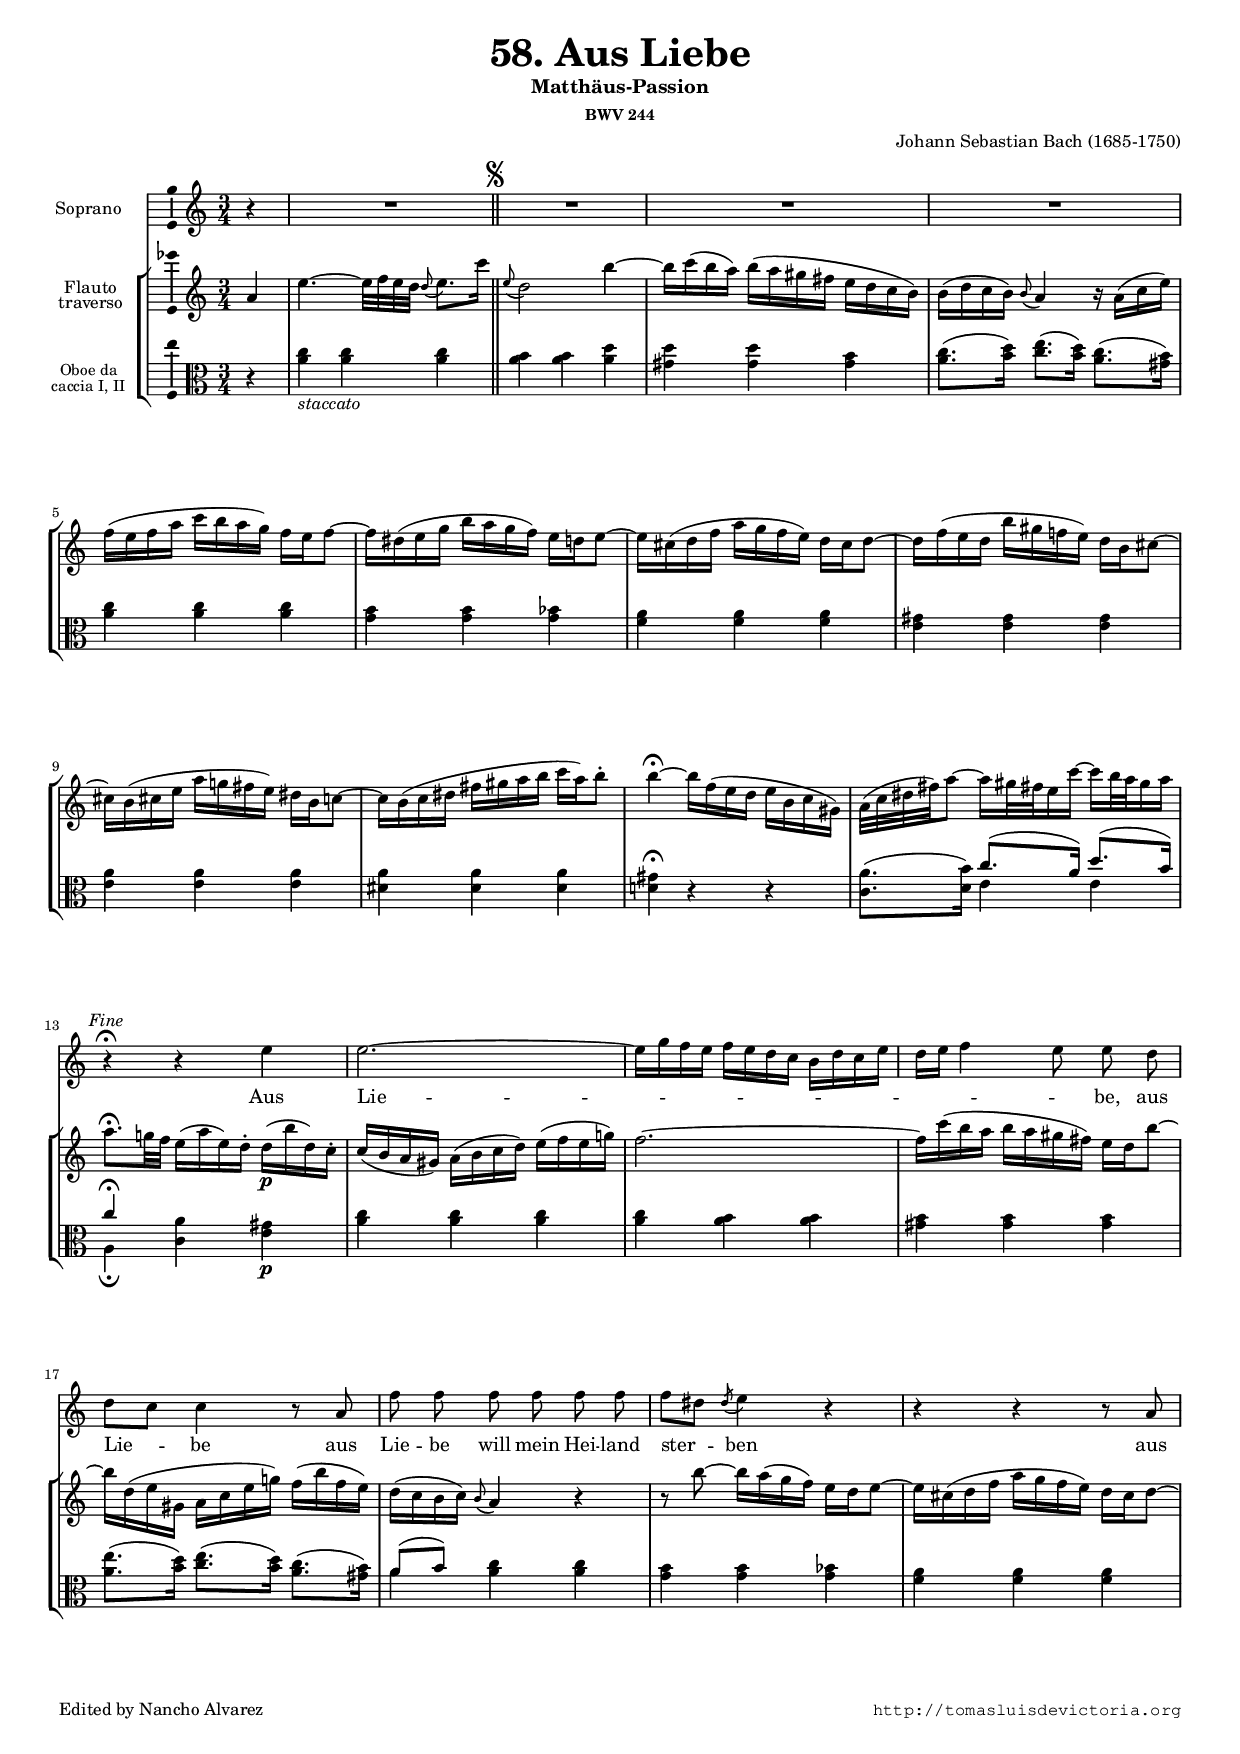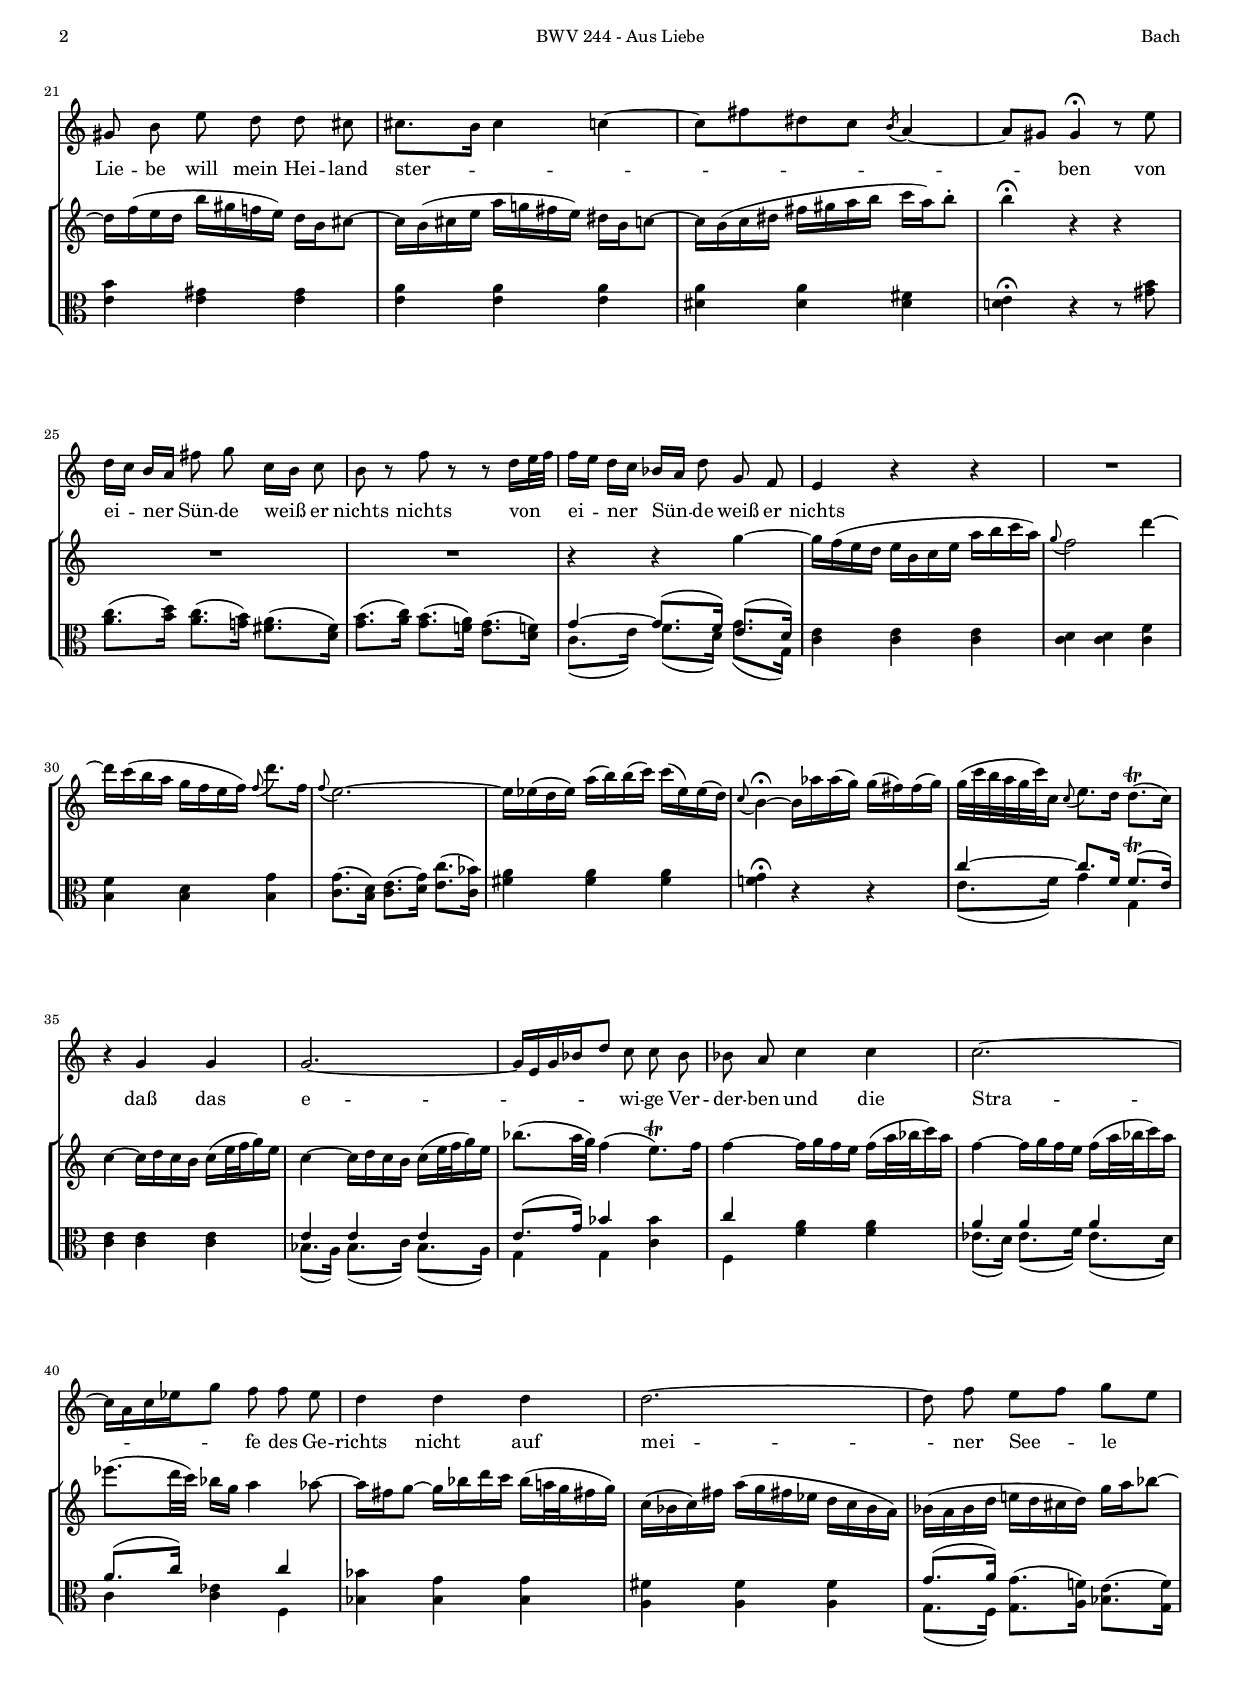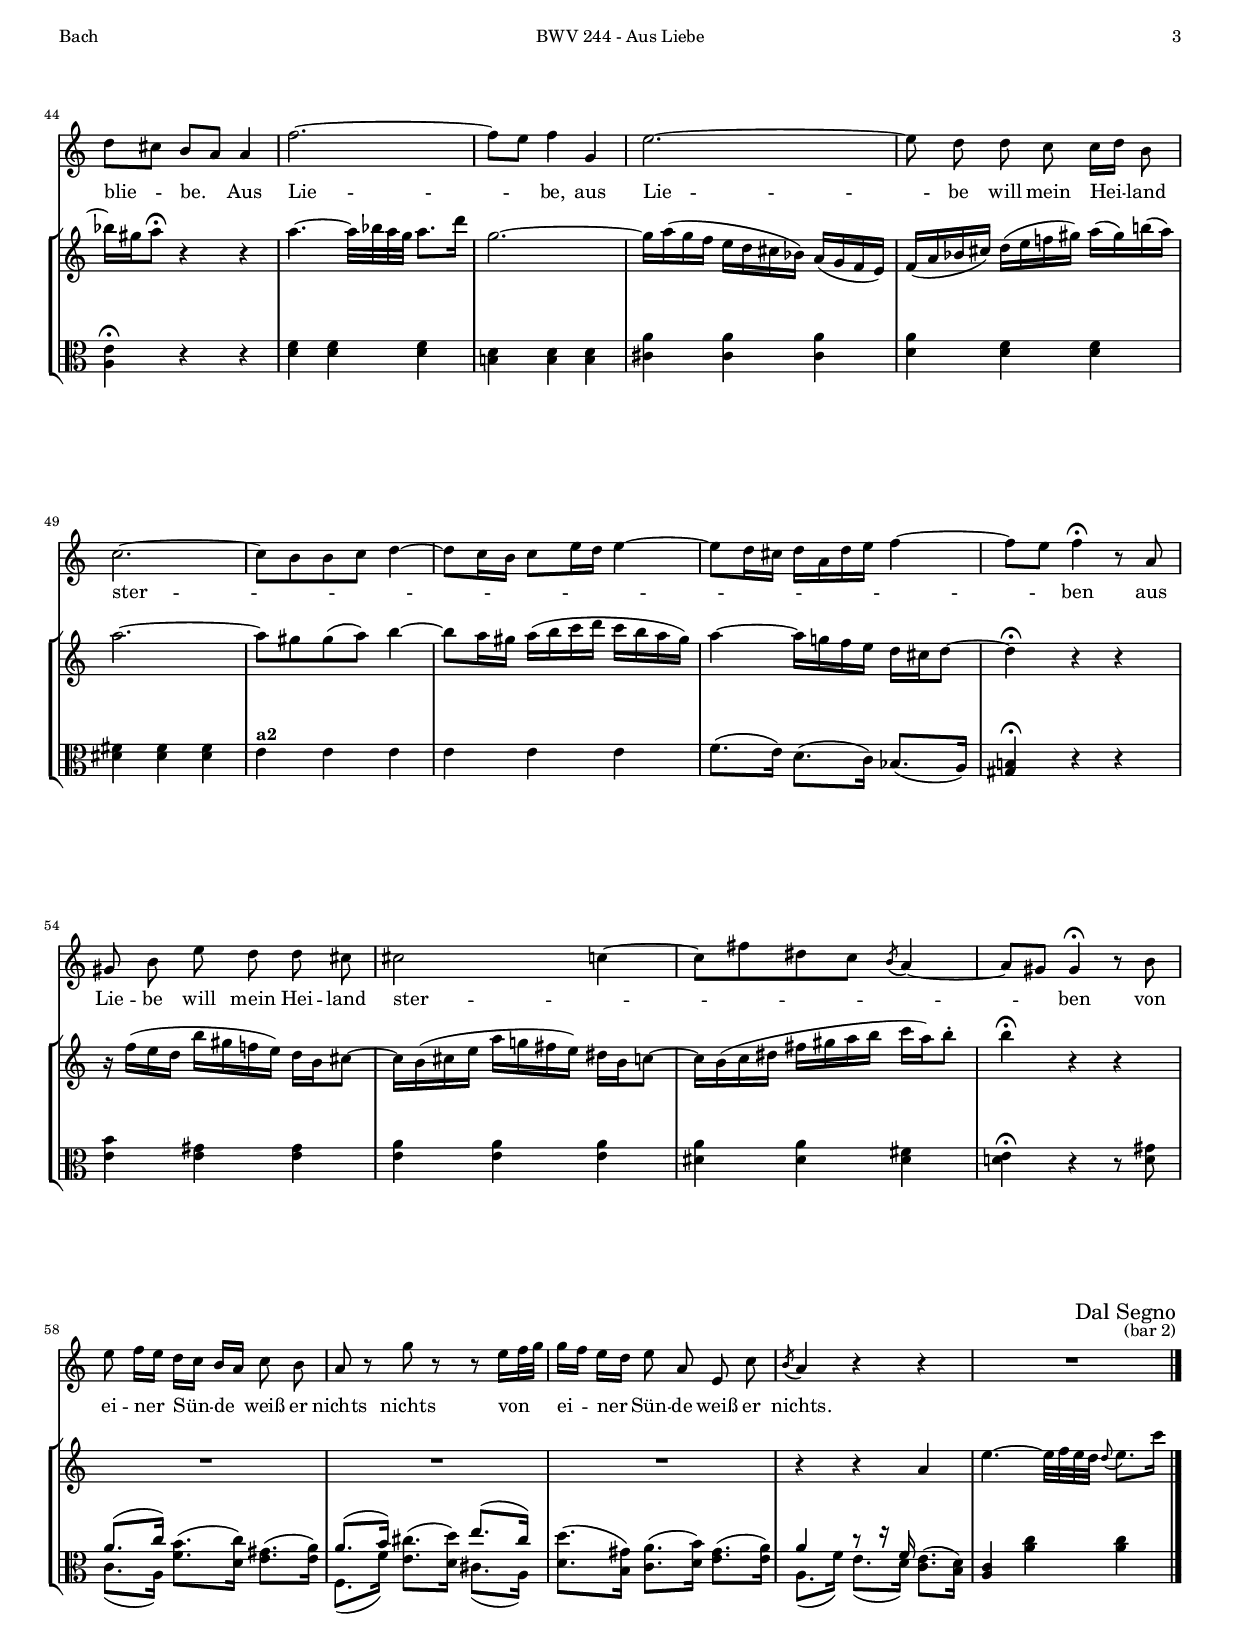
\version "2.18.0"

#(set-default-paper-size "a4")
#(set-global-staff-size 15.0)
#(ly:set-option 'point-and-click #f)
%nomobile

italicas=\override LyricText.font-shape = #'italic
rectas=\override LyricText.font-shape = #'upright
ss=\once \set suggestAccidentals = ##t
mtempo={\tempo 4 = 52}
pfermata=\markup{"(" \musicglyph #"scripts.ufermata" ")"}

htitle="BWV 244 - Aus Liebe"
hcomposer="Bach"

\header {
	title=\markup{\fontsize #3 "58. Aus Liebe"}
	subtitle="Matthäus-Passion"
        subsubtitle=\markup{"BWV 244" \vspace #0 }
        composer="Johann Sebastian Bach (1685-1750)"
        pdfauthor=\composer
       %opus="(-)"
	%poet=\markup{}
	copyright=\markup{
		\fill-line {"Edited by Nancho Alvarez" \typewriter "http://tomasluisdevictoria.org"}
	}
%	tagline=""
}

global={
  \compressFullBarRests
  \key c \major \time 3/4 \partial 4 \skip 4
  \skip 1*3/4 \bar "||"
  \mark \markup{\smaller \musicglyph #"scripts.segno"}
  \grace s8
  \skip 1*3/4*61 \bar "|."
  \override Score.RehearsalMark.self-alignment-X=#right
  \override Score.RehearsalMark.padding = #1.5
  \mark \markup{\right-column{"Dal Segno" \fontsize #-2 "(bar 2)"}}

}


soprano=\relative c''{
        \set autoBeaming=##f
        r4
        R1*3/4
        R1*3/4*11
        \once \override TextScript.X-offset = #-2
        s4*0^\markup{\center-column{\raise #-1 \italic "Fine" \fermata }}
        r4 r e
        e2. ~
        e16[ g f e] f[ e d c] b[ d c e]
        d[ e] f4 e8 e8 d
        d8[ c] c4 r8 a
        f' f f f f f
        f[ dis] \acciaccatura{dis8} e4 r
        r4 r r8 a,
        gis b e d d cis
        cis8.[ b16] cis4 c ~
        c8[ fis dis c] \acciaccatura{b8} a4 ~
        a8[ gis] gis4^\fermata r8 e'
        d16[ c] b[ a] fis'8 g c,16[ b] c8
        b r f' r r d16[ e32 f]
        f16[ e] d[ c] bes[ a] d8 g, f
        e4 r r
        R1*3/4*6
        r4 g g
        g2. ~
        g16[ e g bes d8] c8 c bes
        bes a c4 c
        c2. ~
        c16[ a c ees g8] f f ees
        d4 d d
        d2. ~
        d8 f e[ f] g[ e]
        d[ cis] b[ a] a4
        f'2. ~
        f8[ e] f4 g,
        e'2. ~
        e8 d d c c16[ d] b8
        c2. ~
        c8[ b b c] d4 ~
        d8[ c16 b] c8[ e16 d] e4 ~
        e8[ d16 cis] d[ a d e] f4 ~
        f8[ e] f4^\fermata r8 a,
        gis8 b e d d cis
        cis2 c4 ~
        c8[ fis dis c] \acciaccatura{b8} a4 ~
        a8[ gis] gis4^\fermata r8 b
        e f16[ e] d[ c] b[ a] c8 b
        a8 r8 g' r r e16[ f32 g]
        g16[ f] e16[ d] e8 a, e c'
        \acciaccatura{b8} a4 r4 r4
        R1*3/4
	}

flauta = \relative c'' {
  \set autoBeaming=##t
  a4 e'4. ~ e32 f e d \appoggiatura{d8} e8. c'16
  \appoggiatura{e,8}
  d2 b'4 ~
  b16 c( b a) b( a gis fis e d c b)
  b16( d c b) \appoggiatura{b8} a4 r16 a( c e)
  f( e f a c b a g) f e f8 ~
  f16 dis( e g b a g f) e d e8 ~
  e16 cis( d f a g f e) d16 cis d8 ~
  d16 f( e d b' gis f! e) d b cis8 ~
  cis16 b( cis e a g! fis e) dis b c8 ~
  c16 b( c dis fis gis a b c a) b8-.
  b4^\fermata ~ b16 f( e d e b c gis)
  a32( c dis fis) a8 ~ a16 gis32 fis! e16 c' ~ c b32 a gis16 a
  \once \override TextScript.X-offset = #-2
  a8.^\fermata g!32 f e16( a e) d-. d(-\p b' d,) c-.
  c16( b a gis) a( b c d) e( f e g!)
  f2. ~
  f16 c'( b a b a gis fis) e d b'8 ~
  b16 d,( e gis, a c e g!) f( b f e)
  d( c b c) \appoggiatura b8 a4 r4
  r8 b' ~ b16 a( g f) e d e8 ~
  e16 cis( d f a g f e) d cis d8 ~
  d16 f( e d b' gis f! e) d b cis8 ~
  cis16 b( cis e a g! fis e) dis b c8 ~
  c16 b( c dis fis gis a b c a) b8-.
  b4^\fermata r4 r
  R1*3/4*2
  r4 r g ~
  g16 f( e d e b c e a b c a)
  % g16 f( e d e c e g a b c a) en BWV
  \appoggiatura g8 f2 d'4 ~
  d16 c( b a g f e f) \appoggiatura f8 d'8. f,16
  \appoggiatura f8 e2. ~
  e16 ees( d ees) a( b) b( c) c( ees,) ees( d)
  \appoggiatura c8 b4^\fermata ~ b16 aes' aes( g) g( fis) fis( g)
  g32( c b a g c) c,16 \appoggiatura c8 e8. d16 d8.^\trill( c16)
  c4 ~ c16 d c b c( e32 f g16) e
  c4 ~ c16 d c b c( e32 f g16) e
  bes'8.( a32 g) f4( e8.)^\trill f16
  f4 ~ f16 g f e f( a32 bes c16) a
  f4 ~ f16 g f e f( a32 bes c16) a
  ees'8.( d32 c) bes16 g a4 aes8 ~
  aes16 fis g8 ~ g16 bes d c bes( a32 g fis!16 g)
  c,( bes c) fis a( g fis! ees d c bes a)
  bes( a bes d e! d cis d) g a bes8 ~
  bes16 gis a8^\fermata r4 r
  a4. ~ a32 bes a g a8. d16
  g,2. ~
  g16 a( g f e d cis bes) a( g f e)
  f16( a bes cis) d( e f! gis) a( gis) b!( a)
  a2. ~
  a8 gis gis( a) b4 ~
  b8 a16 gis a( b c d c b a gis)
  a4 ~ a16 g! f e d cis d8 ~
  d4^\fermata r r
  r16 f( e d b' gis f! e) d b cis8 ~
  cis16 b( cis e a g! fis e) dis b c8 ~
  c16 b( c dis fis gis a b c a) b8-.
  b4^\fermata r r
  R1*3/4*3
  r4 r a,
  e'4. ~ e32 f e d \appoggiatura d8 e8. c'16
}

oboeuno=\relative c''{
  \set autoBeaming=##t
  r4
  c4_\markup{\italic "staccato"} c c
  b4 b d
  d d b
  c8.( d16) e8.( d16) c8.( b16)
  c4 c c
  b b bes
  a a a
  gis gis gis
  a a a
  a a a
  gis^\fermata r r
  a8.( b16) c8.( a16) d8.( b16)
  c4^\fermata a gis-\p
  c c c
  c b b
  b b b
  e8.( d16) e8.( d16) c8.( b16)
  a8( b) c4 c
  b b bes
  a a a
  b gis gis
  a a a
  a a fis
  e4^\fermata r4 r8 b'
  c8.( d16) c8.( b16) a8.( fis16)
  b8.( c16) b8.( a16) g8.( f!16)
  g4 ~ g8.( f16) e8.( d16)
  e4 e e
  d d f
  f d g
  g8.( d16) e8.( g16) c8.( bes16)
  a4 a a
  g^\fermata r r
  c4 ~ c8. f,16 f8.^\trill( e16)
  e4 e e
  e e e
  e8.( g16) bes4 bes
  c a a
  a a a
  a8.( c16) ees,4 c'
  bes4 g g 
  fis fis fis
  g8.( a16) g8.( f!16) e8.( f16)
  e4^\fermata r r
  f f f
  d d d
  a' a a
  a f f
  fis fis fis
  e e e 
  e e e
  f8.( e16) d8.( c16) bes8.( a16)
  b!4^\fermata r4 r
  b'4 gis gis
  a a a
  a a fis
  e4^\fermata r4 r8 gis
  a8.( c16) b8.( c16) gis8.( a16)
  a8.( b16) cis8.( d16) e8.( cis16)
  d8.( gis,16) a8.( b16) gis8.( a16)
  a4 r8 r16 f16 e8.( d16)
  c4 c' c
}

oboedos=\relative c''{
  \set autoBeaming = ##t
  r4
  a a a %a4-\markup{\italic "staccato"} a a
  a a a
  gis gis gis
  a8.( b16) c8.( b16) a8.( gis16)
  a4 a a
  g g g
  f f f
  e e e
  e e e
  dis dis dis
  d!-\fermata r r
  c8.( d16) e4 e
  a,-\fermata c e-\p
  a a a
  a a a
  gis gis gis
  a8.( b16) c8.( b16) a8.( gis16)
  a4 a a
  g g g
  f f f
  e e e
  e e e
  dis dis dis
  d!-\fermata r4 r8 gis
  a8.( b16) a8.( g!16) fis8.( d16)
  g8.( a16) g8.( f!16) e8.( d16)
  c8.( e16) f8.( d16) g8.( g,16)
  c4 c c
  c c c
  b b b
  c8.( b16) c8.( d16) e8.( c16)
  fis4 fis fis
  f!-\fermata r r 
  e8.( f16) g4 g,
  c c c
  bes8.( a16) bes8.( c16) bes8.( a16)
  g4 g c
  f,4 f' f
  ees8.( d16) ees8.( f16) ees8.( d16)
  c4 c f,
  bes4 bes bes
  a a a
  g8.( f16) g8.( a16) bes8.( g16)
  a4-\fermata r r
  d d d 
  b! b b 
  cis cis cis
  d d d 
  dis dis dis
  e e e 
  e e e
  f8.( e16) d8.( c16) bes8.( a16)
  gis4-\fermata r4 r
  e'4 e e
  e e e
  dis dis dis
  d!-\fermata r4 r8 d
  c8.( a16) f'8.( d16) e8.( e16)
  f,8.( f'16) e8.( d16) cis8.( a16)
  d8.( b16) c8.( d16) e8.( e16)
  a,8.( f'16) e8.( d16) c8.( b16)
  a4 a' a
}


guia=\relative c'{

}


textosoprano=\lyricmode{
Aus Lie -- _ _ _ _ _ be,
aus Lie -- be
aus Lie -- be will mein Hei -- land ster -- ben
aus Lie -- be will mein Hei -- land ster -- _ _ _ ben
von ei -- ner Sün -- de weiß er nichts nichts
von ei -- ner Sün -- de weiß er nichts
daß das e -- wi -- ge Ver -- der -- ben
und die  Stra -- fe des Ge -- richts nicht
auf mei -- ner See -- le blie -- be.
Aus Lie -- be,
aus Lie -- be will mein Hei -- land ster -- _ _ _ _ _ ben
aus Lie -- be will mein Hei -- land ster -- _ _ ben
von ei -- ner Sün -- de weiß er nichts nichts
von ei -- ner Sün -- de weiß er nichts.
}



\score {\transpose c' c'{
<<
        \new Staff <<\global
	\new Voice="v5" {
		\set Staff.instrumentName="Soprano "
		\clef "treble"
		\soprano }
	\new Lyrics \lyricsto "v5" {\textosoprano }
	>>

\new StaffGroup << 
       \new Staff <<\global
	\new Voice="v1" {
		\set Staff.instrumentName=\markup{\center-column{"Flauto" \raise #1 "traverso"}}
		\clef "treble"
		\flauta }
	>> 
	\new Staff <<\global
	\new Voice="v2" {
		\set Staff.instrumentName=\markup{\smaller \center-column{"Oboe da " \raise #.6 "caccia I, II "}}
		\clef "alto"
		\partcombine \oboeuno \oboedos } 
	>>  

>> % StaffGroup

%{
	\new Staff \with{ 
      \remove Ambitus_engraver
      fontSize = #-3
      \override StaffSymbol #'staff-space = #(magstep -4)
      }<<\global
	\new Voice="v6" {
		\clef "treble"
		\guia }
	>>
%}

>>

	} % transpose

\layout{ 
	\context {\Lyrics 
		\override VerticalAxisGroup.staff-affinity = #UP
		\override VerticalAxisGroup.nonstaff-relatedstaff-spacing =
			#'((basic-distance . 0) (minimum-distance . 0) (padding . 1))
		\override LyricText.font-size = #1.2
		\override LyricHyphen.minimum-distance = #0.5
	}
	\context {\Score 
		tempoHideNote = ##t
		\override BarNumber.padding = #2 
	}
	\context {\Voice 
		%melismaBusyProperties = #'()
		%autoBeaming = ##f
	}
	\context {\Staff 
                \RemoveEmptyStaves %notablet
                %\override VerticalAxisGroup.remove-first = ##t
		\override VerticalAxisGroup.staff-staff-spacing =
			#'((basic-distance . 10) (minimum-distance . 0) (padding . 1))
		\consists Ambitus_engraver 
		\override LigatureBracket.padding = #1
	}
}

%\midi { \mtempo }

}


\paper{
	evenHeaderMarkup=\markup  \fill-line { \fromproperty #'page:page-number-string \htitle \hcomposer }
	oddHeaderMarkup= \markup  \fill-line { \on-the-fly #not-first-page \hcomposer \on-the-fly #not-first-page \htitle \on-the-fly #not-first-page \fromproperty #'page:page-number-string }
	%system-count=20
	%page-count = 2
	ragged-last-bottom = ##f
	indent=1.5\cm
	system-system-spacing =
	#'((basic-distance . 20) (minimum-distance . 0) (padding . 5))
	top-system-spacing = % header
	#'((basic-distance . 12) (minimum-distance . 0) (padding . 0))
	last-bottom-spacing = % footer
	#'((basic-distance . 15) (minimum-distance . 0) (padding . 0))
	markup-system-spacing.padding = #1.5
}
